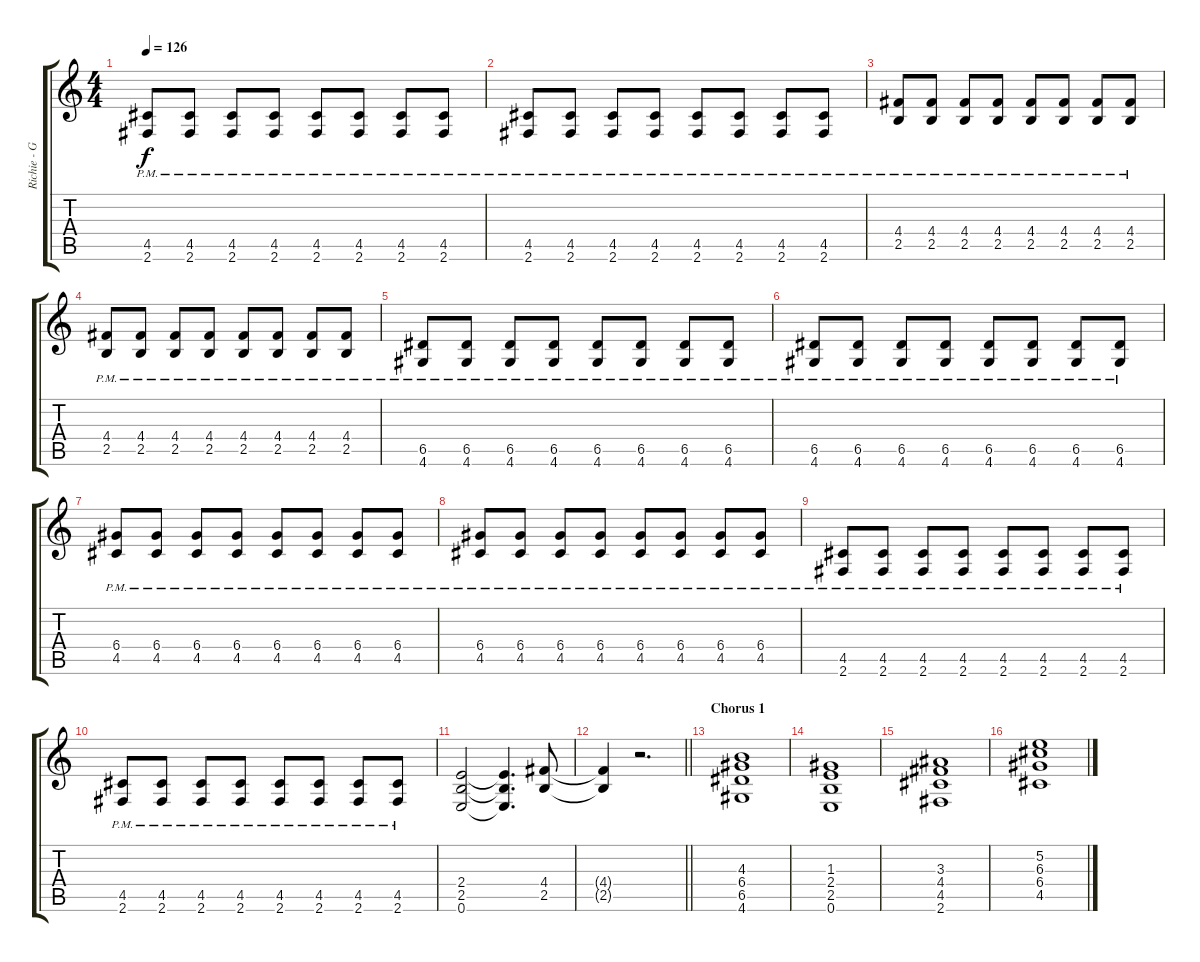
\track ("Richie - Guitar 2" "Richie - G") {instrument overdrivenguitar}
\staff {score tabs}
\tuning (E4 B3 G3 D3 A2 E2) {hide}
\ts (4 4)
\tempo 126
\clef g2
\ks c
(4.5{pm} 2.6{pm}).8{dy f} (4.5{pm} 2.6{pm}).8 (4.5{pm} 2.6{pm}).8 (4.5{pm} 2.6{pm}).8 (4.5{pm} 2.6{pm}).8 (4.5{pm} 2.6{pm}).8 (4.5{pm} 2.6{pm}).8 (4.5{pm} 2.6{pm}).8 |
(4.5{pm} 2.6{pm}).8 (4.5{pm} 2.6{pm}).8 (4.5{pm} 2.6{pm}).8 (4.5{pm} 2.6{pm}).8 (4.5{pm} 2.6{pm}).8 (4.5{pm} 2.6{pm}).8 (4.5{pm} 2.6{pm}).8 (4.5{pm} 2.6{pm}).8 |
(4.4{pm} 2.5{pm}).8{volume 5} (4.4{pm} 2.5{pm}).8 (4.4{pm} 2.5{pm}).8 (4.4{pm} 2.5{pm}).8 (4.4{pm} 2.5{pm}).8 (4.4{pm} 2.5{pm}).8 (4.4{pm} 2.5{pm}).8 (4.4{pm} 2.5{pm}).8 |
(4.4{pm} 2.5{pm}).8 (4.4{pm} 2.5{pm}).8 (4.4{pm} 2.5{pm}).8 (4.4{pm} 2.5{pm}).8 (4.4{pm} 2.5{pm}).8 (4.4{pm} 2.5{pm}).8 (4.4{pm} 2.5{pm}).8 (4.4{pm} 2.5{pm}).8 |
(6.5{pm} 4.6{pm}).8 (6.5{pm} 4.6{pm}).8 (6.5{pm} 4.6{pm}).8 (6.5{pm} 4.6{pm}).8 (6.5{pm} 4.6{pm}).8 (6.5{pm} 4.6{pm}).8 (6.5{pm} 4.6{pm}).8 (6.5{pm} 4.6{pm}).8 |
(6.5{pm} 4.6{pm}).8 (6.5{pm} 4.6{pm}).8 (6.5{pm} 4.6{pm}).8 (6.5{pm} 4.6{pm}).8 (6.5{pm} 4.6{pm}).8 (6.5{pm} 4.6{pm}).8 (6.5{pm} 4.6{pm}).8 (6.5{pm} 4.6{pm}).8 |
(6.4{pm} 4.5{pm}).8 (6.4{pm} 4.5{pm}).8 (6.4{pm} 4.5{pm}).8 (6.4{pm} 4.5{pm}).8 (6.4{pm} 4.5{pm}).8 (6.4{pm} 4.5{pm}).8 (6.4{pm} 4.5{pm}).8 (6.4{pm} 4.5{pm}).8 |
(6.4{pm} 4.5{pm}).8 (6.4{pm} 4.5{pm}).8 (6.4{pm} 4.5{pm}).8 (6.4{pm} 4.5{pm}).8 (6.4{pm} 4.5{pm}).8 (6.4{pm} 4.5{pm}).8 (6.4{pm} 4.5{pm}).8 (6.4{pm} 4.5{pm}).8 |
(4.5{pm} 2.6{pm}).8 (4.5{pm} 2.6{pm}).8 (4.5{pm} 2.6{pm}).8 (4.5{pm} 2.6{pm}).8 (4.5{pm} 2.6{pm}).8 (4.5{pm} 2.6{pm}).8 (4.5{pm} 2.6{pm}).8 (4.5{pm} 2.6{pm}).8 |
(4.5{pm} 2.6{pm}).8 (4.5{pm} 2.6{pm}).8 (4.5{pm} 2.6{pm}).8 (4.5{pm} 2.6{pm}).8 (4.5{pm} 2.6{pm}).8 (4.5{pm} 2.6{pm}).8 (4.5{pm} 2.6{pm}).8 (4.5{pm} 2.6{pm}).8 |
(2.4 2.5 0.6).2{volume 9} (2.4{t} 2.5{t} 0.6{t}).4{d} (4.4 2.5).8 |
\barLineRight lightlight
(4.4{t} 2.5{t}).4 r.2{d} |
\section ("" "Chorus 1")
(4.3 6.4 6.5 4.6).1 |
(1.3 2.4 2.5 0.6).1 |
(3.3 4.4 4.5 2.6).1 |
(5.2 6.3 6.4 4.5).1
